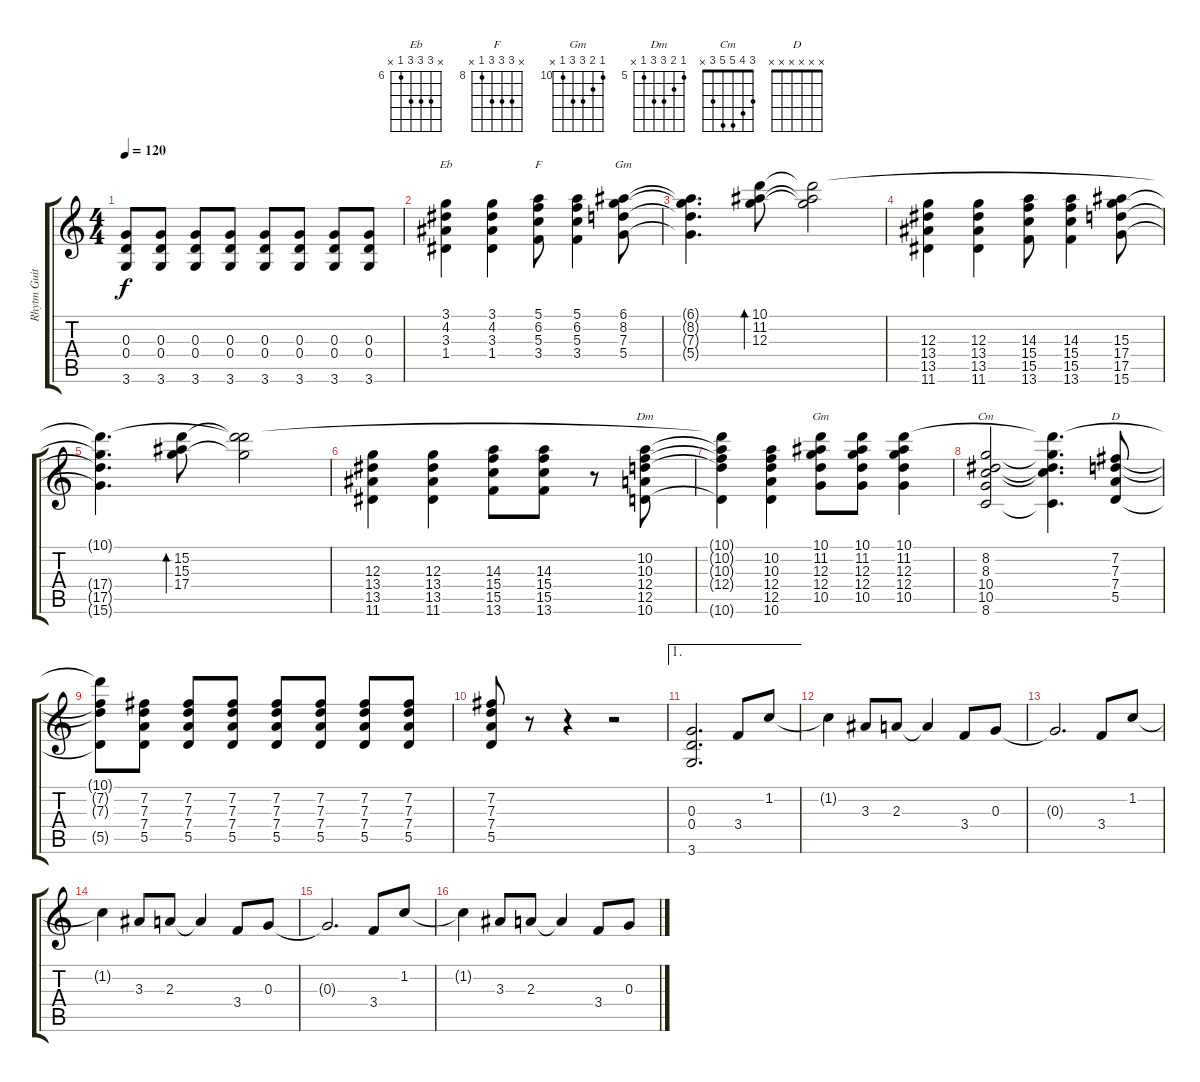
\track ("Rhytm Guitar 1" "Rhytm Guit") {instrument overdrivenguitar}
\staff {score tabs}
\tuning (E4 B3 G3 D3 A2 E2) {hide}
\chord ("Eb" x 8 8 8 6 x) {firstfret 6}
\chord ("F" x 10 10 10 8 x) {firstfret 8}
\chord ("Gm" x 11 12 12 10 x) {firstfret 10}
\chord ("Dm" 5 6 7 7 5 x) {firstfret 5}
\chord ("Gm" 10 11 12 12 10 x) {firstfret 10}
\chord ("Cm" 3 4 5 5 3 x)
\chord ("D" x x x x x x)
\ts (4 4)
\tempo 120
\clef g2
\ks c
(0.3 0.4 3.6).8{dy f} (0.3 0.4 3.6).8 (0.3 0.4 3.6).8 (0.3 0.4 3.6).8 (0.3 0.4 3.6).8 (0.3 0.4 3.6).8 (0.3 0.4 3.6).8 (0.3 0.4 3.6).8 |
(3.1 4.2 3.3 1.4).4{ch "Eb"} (3.1 4.2 3.3 1.4).4 (5.1 6.2 5.3 3.4).8{ch "F"} (5.1 6.2 5.3 3.4).4 (6.1 8.2 7.3 5.4).8{ch "Gm"} |
(6.1{t} 8.2{t} 7.3{t} 5.4{t}).4{d} (10.1 11.2 12.3).8{bd 60} (10.1{t} 11.2{t} 12.3{t}).2 |
(12.3 13.4 13.5 11.6).4 (12.3 13.4 13.5 11.6).4 (14.3 15.4 15.5 13.6).8 (14.3 15.4 15.5 13.6).4 (15.3 17.4 17.5 15.6).8 |
(10.1{t} 17.4{t} 17.5{t} 15.6{t}).4{d} (15.2 15.3 17.4).8{bd 60} (10.1{t} 15.2{t} 17.4{t}).2 |
(12.3 13.4 13.5 11.6).4 (12.3 13.4 13.5 11.6).4 (14.3 15.4 15.5 13.6).8 (14.3 15.4 15.5 13.6).8 r.8 (10.2 10.3 12.4 12.5 10.6).8{ch "Dm"} |
(10.1{t} 10.2{t} 10.3{t} 12.4{t} 10.6{t}).4 (10.2 10.3 12.4 12.5 10.6).4 (10.1 11.2 12.3 12.4 10.5).8{ch "Gm"} (10.1 11.2 12.3 12.4 10.5).8 (10.1 11.2 12.3 12.4 10.5).4 |
(8.2 8.3 10.4 10.5 8.6).2{ch "Cm"} (10.1{t} 8.2{t} 8.3{t} 10.4{t} 8.6{t}).4{d} (7.2 7.3 7.4 5.5).8{ch "D"} |
(10.1{t} 7.2{t} 7.3{t} 5.5{t}).8 (7.2 7.3 7.4 5.5).8 (7.2 7.3 7.4 5.5).8 (7.2 7.3 7.4 5.5).8 (7.2 7.3 7.4 5.5).8 (7.2 7.3 7.4 5.5).8 (7.2 7.3 7.4 5.5).8 (7.2 7.3 7.4 5.5).8 |
(7.2 7.3 7.4 5.5).8 r.8 r.4 r.2 |
\ae 1
(0.3 0.4 3.6).2{d} 3.4.8 1.2.8 |
1.2{t}.4 3.3.8 2.3.8 2.3{t}.4 3.4.8 0.3.8 |
0.3{t}.2{d} 3.4.8 1.2.8 |
1.2{t}.4 3.3.8 2.3.8 2.3{t}.4 3.4.8 0.3.8 |
0.3{t}.2{d} 3.4.8 1.2.8 |
1.2{t}.4 3.3.8 2.3.8 2.3{t}.4 3.4.8 0.3.8
